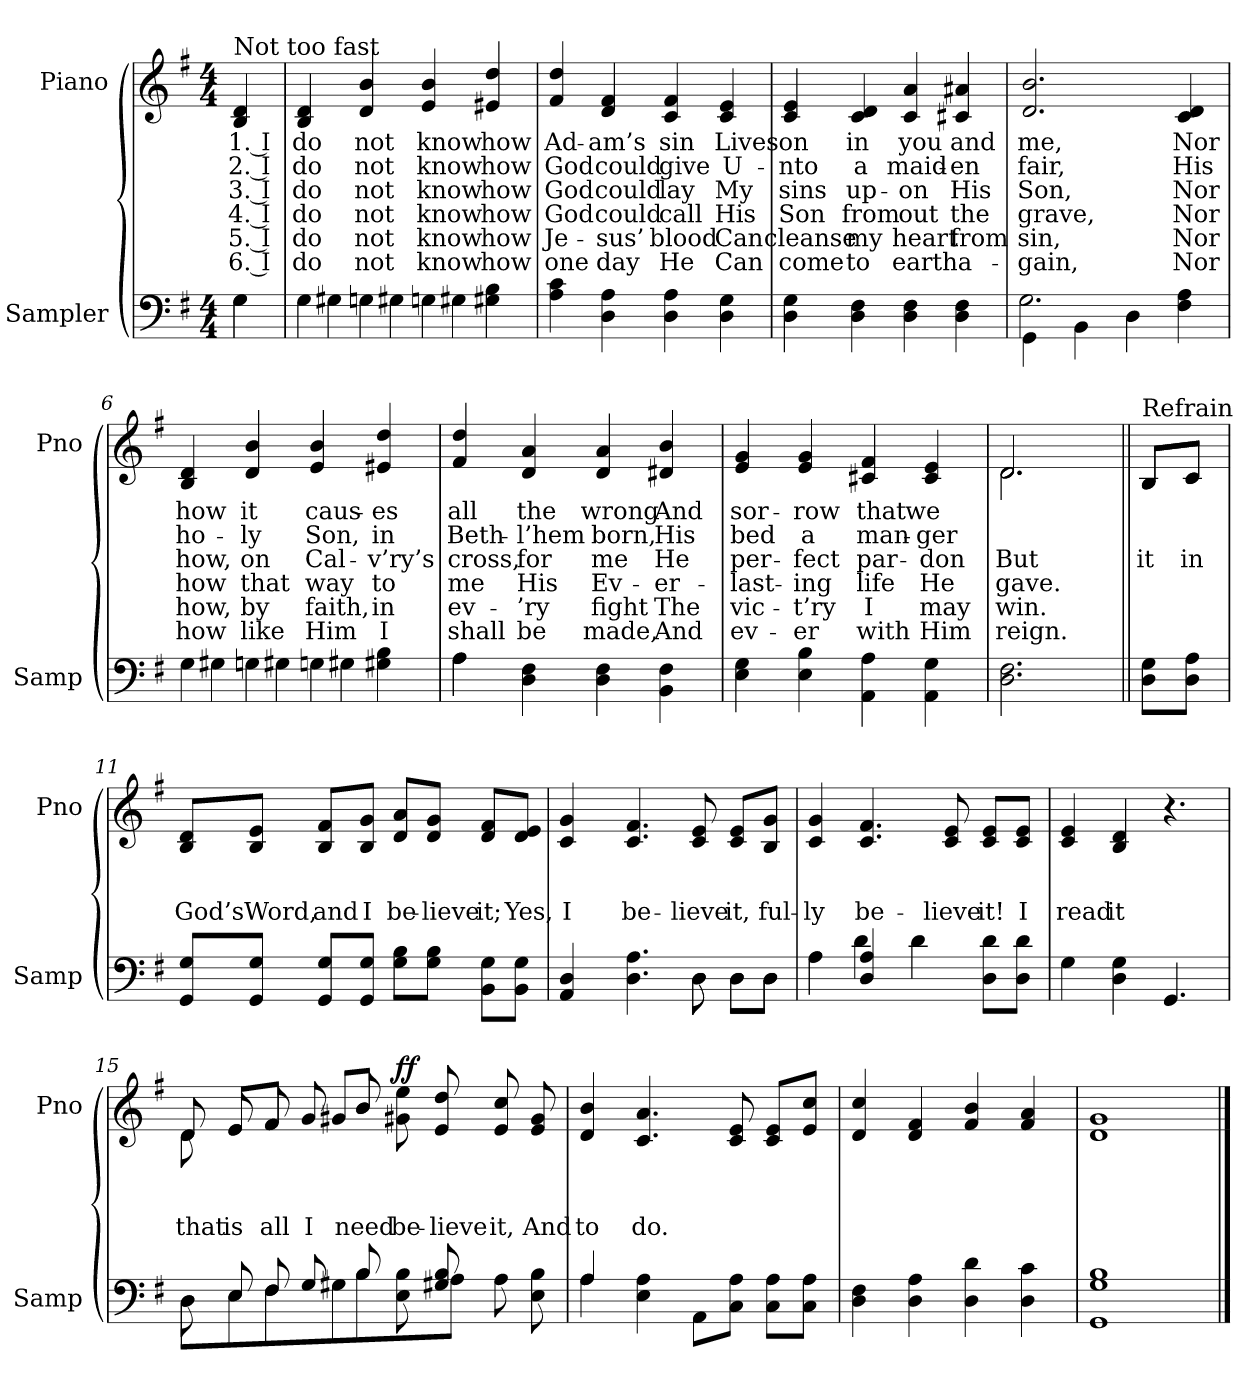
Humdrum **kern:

**kern	**kern	**text	**text	**text	**text	**text	**text	**dynam
*part2	*part1	*part1	*part1	*part1	*part1	*part1	*part1	*part1
*staff2	*staff1	*staff1	*staff1	*staff1	*staff1	*staff1	*staff1	*staff1
*I"Sampler	*I"Piano	*	*	*	*	*	*	*
*I'Samp	*I'Pno	*	*	*	*	*	*	*
*clefF4	*clefG2	*	*	*	*	*	*	*
*k[f#]	*k[f#]	*	*	*	*	*	*	*
*G:	*G:	*	*	*	*	*	*	*
*M4/4	*M4/4	*	*	*	*	*	*	*
=1	=1	=1	=1	=1	=1	=1	=1	=1
*^	*	*	*	*	*	*	*	*
!	!	!LO:TX:t=Not too fast	!	!	!	!	!	!	!
4G\	4G	4B 4d	1. I	2. I	3. I	4. I	5. I	6. I	.
=2	=2	=2	=2	=2	=2	=2	=2	=2	=2
4G\	4G#	4B 4d	do	do	do	do	do	do	.
4G\	4G#	4d 4b	not	not	not	not	not	not	.
4G\	4G#	4e 4b	know	know	know	know	know	know	.
4G#X 4B	4ryy	4e#X 4dd	how	how	how	how	how	how	.
*v	*v	*	*	*	*	*	*	*	*
=3	=3	=3	=3	=3	=3	=3	=3	=3
4A 4c	4f# 4dd	Ad-	God	God	God	Je-	one	.
4D 4A	4d 4f#	-am’s	could	could	could	-sus’	day	.
4D 4A	4c 4f#	sin	give	lay	call	blood	He	.
4D 4G	4c 4e	Lives	U-	My	His	Can	Can	.
=4	=4	=4	=4	=4	=4	=4	=4	=4
4D 4G	4c 4e	on	-nto	sins	Son	cleanse	come	.
4D 4F#	4c 4d	in	a	up-	from	my	to	.
4D 4F#	4c 4a	you	maid-	-on	out	heart	earth	.
4D 4F#	4c#X 4a#X	and	-en	His	the	from	a-	.
=5	=5	=5	=5	=5	=5	=5	=5	=5
*^	*	*	*	*	*	*	*	*
4GG\	2.G	2.d 2.b	me,	fair,	Son,	grave,	sin,	-gain,	.
4BB\	.	.	.	.	.	.	.	.	.
4D\	.	.	.	.	.	.	.	.	.
4F# 4A	4ryy	4c 4d	Nor	His	Nor	Nor	Nor	Nor	.
=6	=6	=6	=6	=6	=6	=6	=6	=6	=6
4G\	4G#	4B 4d	how	ho-	how,	how	how,	how	.
4G\	4G#	4d 4b	it	-ly	on	that	by	like	.
4G\	4G#	4e 4b	caus-	Son,	Cal-	way	faith,	Him	.
4G#X 4B	4ryy	4e#X 4dd	-es	in	-v’ry’s	to	in	I	.
=7	=7	=7	=7	=7	=7	=7	=7	=7	=7
4A\	4A	4f# 4dd	all	Beth-	cross,	me	ev-	shall	.
4D 4F#	2.ryy	4d 4a	the	-l’hem	for	His	-’ry	be	.
4D 4F#	.	4d 4a	wrong	born,	me	Ev-	fight	made,	.
4BB 4F#	.	4d#X 4b	And	His	He	-er-	The	And	.
*v	*v	*	*	*	*	*	*	*	*
=8	=8	=8	=8	=8	=8	=8	=8	=8
4E 4G	4e 4g	sor-	bed	per-	-last-	vic-	ev-	.
4E 4B	4e 4g	-row	a	-fect	-ing	-t’ry	-er	.
4AA 4A	4c#X 4f#	that	man-	par-	life	I	with	.
4AA 4G	4c# 4e	we	-ger	-don	He	may	Him	.
=9	=9	=9	=9	=9	=9	=9	=9	=9
*	*^	*	*	*	*	*	*	*
2.D 2.F#	2.d/	2.d	.	.	But	gave.	win.	reign.	.
=10||	=10||	=10||	=10||	=10||	=10||	=10||	=10||	=10||	=10||
!	!LO:TX:t=Refrain	!	!	!	!	!	!	!	!
8D\ 8G\L	8B/L	8B/L	.	.	it	.	.	.	.
8D\ 8A\J	8c/J	8c/J	.	.	in	.	.	.	.
*	*v	*v	*	*	*	*	*	*	*
=11	=11	=11	=11	=11	=11	=11	=11	=11
8GG/ 8G/L	8B/ 8d/L	.	.	God’s	.	.	.	.
8GG/ 8G/J	8B/ 8e/J	.	.	Word,	.	.	.	.
8GG/ 8G/L	8B/ 8f#/L	.	.	and	.	.	.	.
8GG/ 8G/J	8B/ 8g/J	.	.	I	.	.	.	.
8G\ 8B\L	8d/ 8a/L	.	.	be-	.	.	.	.
8G\ 8B\J	8d/ 8g/J	.	.	-lieve	.	.	.	.
8BB\ 8G\L	8d/ 8f#/L	.	.	it;	.	.	.	.
8BB\ 8G\J	8d/ 8e/J	.	.	Yes,	.	.	.	.
=12	=12	=12	=12	=12	=12	=12	=12	=12
*^	*	*	*	*	*	*	*	*
4AA 4D	8ryy	4c 4g	.	.	I	.	.	.	.
*v	*v	*	*	*	*	*	*	*	*
4.D 4.A	4.c 4.f#	.	.	be-	.	.	.	.
*^	*	*	*	*	*	*	*	*
8D\	8D	8c 8e	.	.	-lieve	.	.	.	.
8D\L	8D\L	8c/ 8e/L	.	.	it,	.	.	.	.
8D\J	8D\J	8B/ 8g/J	.	.	ful-	.	.	.	.
=13	=13	=13	=13	=13	=13	=13	=13	=13	=13
4A\	4A	4c 4g	.	.	-ly	.	.	.	.
4D 4A	4d	4.c 4.f#	.	.	be-	.	.	.	.
4d\	2ryy	.	.	.	.	.	.	.	.
.	.	8c 8e	.	.	-lieve	.	.	.	.
8D\ 8d\L	.	8c/ 8e/L	.	.	it!	.	.	.	.
8D\ 8d\J	.	8c/ 8e/J	.	.	I	.	.	.	.
*v	*v	*	*	*	*	*	*	*	*
=14	=14	=14	=14	=14	=14	=14	=14	=14
4G	4c 4e	.	.	read	.	.	.	.
4D 4G	4B 4d	.	.	it	.	.	.	.
4.GG	4.r	.	.	.	.	.	.	.
=15	=15	=15	=15	=15	=15	=15	=15	=15
*^	*^	*	*	*	*	*	*	*
8D\	8D	8d/	8d	.	.	that	.	.	.	.
8E/	8E\L	8e/	8e/L	.	.	is	.	.	.	.
8F#/	8F#\J	8f#/	8f#/J	.	.	all	.	.	.	.
8G/	8G#\L	8g/	8g#/L	.	.	I	.	.	.	.
8B/	8B\J	8b/	8b/J	.	.	need	.	.	.	.
8E 8B	8ryy	8g#X 8ee	2ryy	.	.	be-	.	.	.	ff
8G#X 8B	8AJ	8e 8dd	.	.	.	-lieve	.	.	.	.
8A\	4ryy	8e 8cc	.	.	.	it,	.	.	.	.
8E 8B	.	8e 8g#	.	.	.	And	.	.	.	.
*	*	*v	*v	*	*	*	*	*	*	*
=16	=16	=16	=16	=16	=16	=16	=16	=16	=16
4A/	4A	4d 4b	.	.	to	.	.	.	.
4E 4A	2.ryy	4.c 4.a	.	.	do.	.	.	.	.
8AA\L	.	.	.	.	.	.	.	.	.
8C\ 8A\J	.	8c 8e	.	.	.	.	.	.	.
8C\ 8A\L	.	8c/ 8e/L	.	.	.	.	.	.	.
8C\ 8A\J	.	8e/ 8cc/J	.	.	.	.	.	.	.
*v	*v	*	*	*	*	*	*	*	*
=17	=17	=17	=17	=17	=17	=17	=17	=17
4D 4F#	4d 4cc	.	.	.	.	.	.	.
4D 4A	4d 4f#	.	.	.	.	.	.	.
4D 4d	4f# 4b	.	.	.	.	.	.	.
4D 4c	4f# 4a	.	.	.	.	.	.	.
=18	=18	=18	=18	=18	=18	=18	=18	=18
1GG 1G 1B	1d 1g	.	.	.	.	.	.	.
==	==	==	==	==	==	==	==	==
*-	*-	*-	*-	*-	*-	*-	*-	*-
